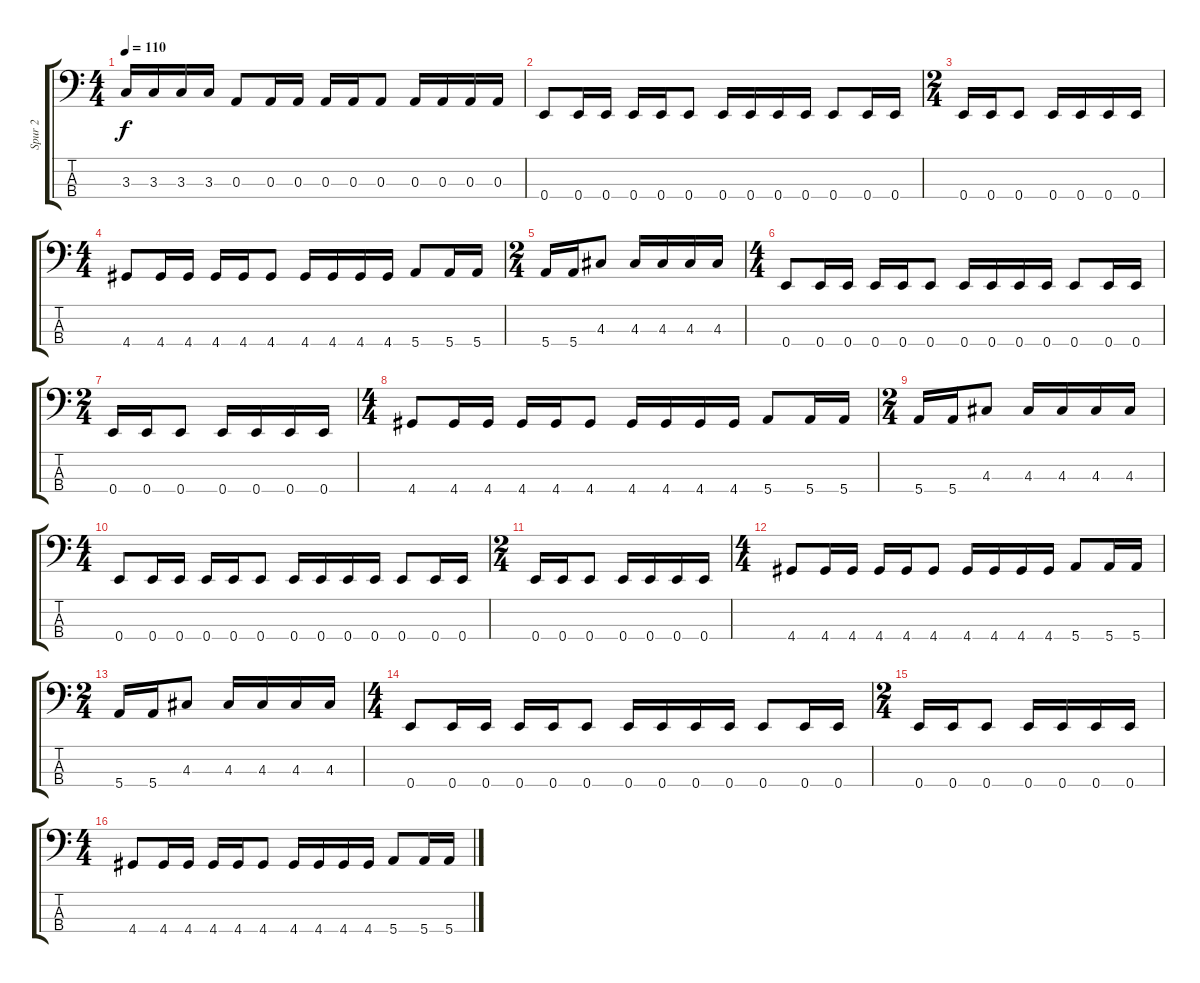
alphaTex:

\track ("Spur 2" "Spur 2") {instrument electricbasspick}
\staff {score tabs}
\tuning (G2 D2 A1 E1) {hide}
\ts (4 4)
\tempo 110
\clef f4
\ks c
3.3.16{dy f} 3.3.16 3.3.16 3.3.16 0.3.8 0.3.16 0.3.16 0.3.16 0.3.16 0.3.8 0.3.16 0.3.16 0.3.16 0.3.16 |
0.4.8 0.4.16 0.4.16 0.4.16 0.4.16 0.4.8 0.4.16 0.4.16 0.4.16 0.4.16 0.4.8 0.4.16 0.4.16 |
\ts (2 4)
0.4.16 0.4.16 0.4.8 0.4.16 0.4.16 0.4.16 0.4.16 |
\ts (4 4)
4.4.8 4.4.16 4.4.16 4.4.16 4.4.16 4.4.8 4.4.16 4.4.16 4.4.16 4.4.16 5.4.8 5.4.16 5.4.16 |
\ts (2 4)
5.4.16 5.4.16 4.3.8 4.3.16 4.3.16 4.3.16 4.3.16 |
\ts (4 4)
0.4.8 0.4.16 0.4.16 0.4.16 0.4.16 0.4.8 0.4.16 0.4.16 0.4.16 0.4.16 0.4.8 0.4.16 0.4.16 |
\ts (2 4)
0.4.16 0.4.16 0.4.8 0.4.16 0.4.16 0.4.16 0.4.16 |
\ts (4 4)
4.4.8 4.4.16 4.4.16 4.4.16 4.4.16 4.4.8 4.4.16 4.4.16 4.4.16 4.4.16 5.4.8 5.4.16 5.4.16 |
\ts (2 4)
5.4.16 5.4.16 4.3.8 4.3.16 4.3.16 4.3.16 4.3.16 |
\ts (4 4)
0.4.8 0.4.16 0.4.16 0.4.16 0.4.16 0.4.8 0.4.16 0.4.16 0.4.16 0.4.16 0.4.8 0.4.16 0.4.16 |
\ts (2 4)
0.4.16 0.4.16 0.4.8 0.4.16 0.4.16 0.4.16 0.4.16 |
\ts (4 4)
4.4.8 4.4.16 4.4.16 4.4.16 4.4.16 4.4.8 4.4.16 4.4.16 4.4.16 4.4.16 5.4.8 5.4.16 5.4.16 |
\ts (2 4)
5.4.16 5.4.16 4.3.8 4.3.16 4.3.16 4.3.16 4.3.16 |
\ts (4 4)
0.4.8 0.4.16 0.4.16 0.4.16 0.4.16 0.4.8 0.4.16 0.4.16 0.4.16 0.4.16 0.4.8 0.4.16 0.4.16 |
\ts (2 4)
0.4.16 0.4.16 0.4.8 0.4.16 0.4.16 0.4.16 0.4.16 |
\ts (4 4)
4.4.8 4.4.16 4.4.16 4.4.16 4.4.16 4.4.8 4.4.16 4.4.16 4.4.16 4.4.16 5.4.8 5.4.16 5.4.16
